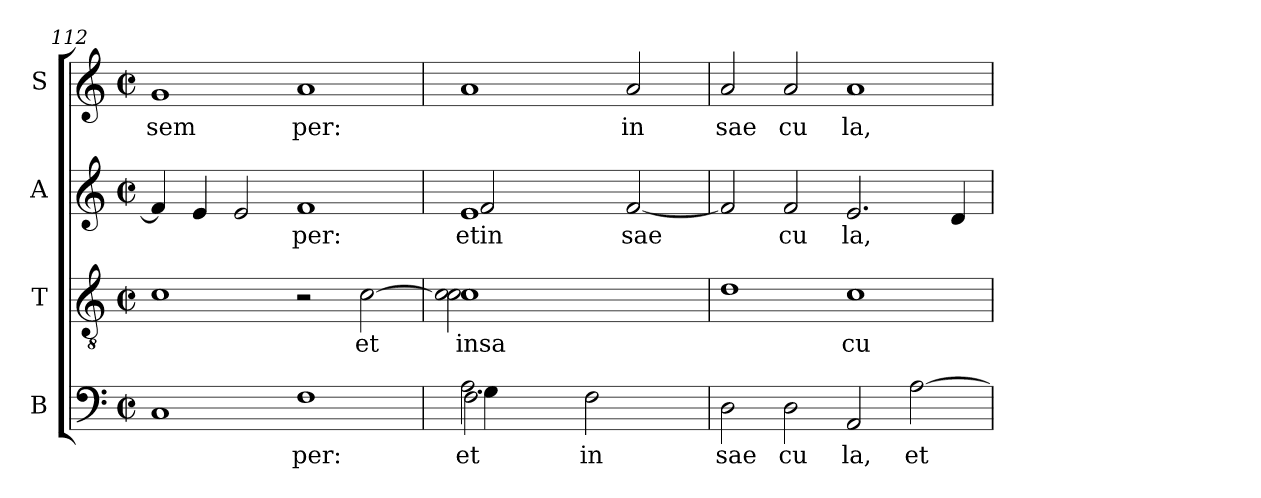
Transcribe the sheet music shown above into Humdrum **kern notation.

**kern	**text	**kern	**text	**kern	**text	**kern	**text
*part4	*part4	*part3	*part3	*part2	*part2	*part1	*part1
*staff4	*staff4	*staff3	*staff3	*staff2	*staff2	*staff1	*staff1
*I"B	*	*I"T	*	*I"A	*	*I"S	*
*I'B	*	*I'T	*	*I'A	*	*I'S	*
*clefF4	*	*clefGv2	*	*clefG2	*	*clefG2	*
*k[]	*	*k[]	*	*k[]	*	*k[]	*
*C:	*	*C:	*	*C:	*	*C:	*
*M2/2	*	*M2/2	*	*M2/2	*	*M2/2	*
*met(c|)	*	*met(c|)	*	*met(c|)	*	*met(c|)	*
=112	=112	=112	=112	=112	=112	=112	=112
!	!LO:LY:b:cj	!	!LO:LY:b:cj	!	!LO:LY:b:cj	!	!LO:LY:b:cj
1C	--	1c	.	4f/]	.	1g	sem
!	!	!	!	!	!LO:LY:b:cj	!	!
.	.	.	.	4e/	.	.	.
!	!	!	!	!	!LO:LY:b:cj	!	!
.	.	.	.	2e/	.	.	.
!	!LO:LY:b:cj	!	!	!	!LO:LY:b:cj	!	!LO:LY:b:cj
1F	-per:	2r	.	1f	per:	1a	per:
!	!	!	!LO:LY:b:cj	!	!	!	!
.	.	[>2c\	et	.	.	.	.
=113	=113	=113	=113	=113	=113	=113	=113
*^	*	*	*	*	*	*	*
*	*^	*	*	*	*	*	*	*
!	!	!	!LO:LY:b:cj	!	!LO:LY:b:cj	!	!LO:LY:b:cj	!	!
*	*	*	*	*^	*	*^	*	*	*
2.A\	2F\	4G\	et	1c	2c\] 2c\	insa	1e	2f/	etin	1a	.
.	.	4ryy	.	.	.	.	.	.	.	.	.
.	4ryy	1ryy	.	.	2ryy	.	.	1ryy	.	.	.
!	!	!	!LO:LY:b:cj	!	!	!	!	!	!	!	!
2F\	2.ryy	.	in	.	.	.	.	.	.	.	.
!	!	!	!	!	!	!	!	!	!LO:LY:b:cj	!	!LO:LY:b:cj
.	.	.	.	2ryy	2ryy	.	[<2f/	.	sae	2a/	in
4ryy	.	.	.	.	.	.	.	.	.	.	.
*v	*v	*v	*	*	*	*	*v	*v	*	*	*
*	*	*v	*v	*	*	*	*	*
!!LO:LB:g=z
=114	=114	=114	=114	=114	=114	=114	=114
!	!LO:LY:b:cj	!	!LO:LY:b:cj	!	!LO:LY:b:cj	!	!LO:LY:b:cj
2D\	sae	1d	-	2f/]	.	2a/	sae
!	!LO:LY:b:cj	!	!	!	!LO:LY:b:cj	!	!LO:LY:b:cj
2D\	cu	.	.	2f/	cu	2a/	cu
!	!LO:LY:b:cj	!	!LO:LY:b:cj	!	!LO:LY:b:cj	!	!LO:LY:b:cj
2AA/	la,	1c	-cu	2.e/	la,	1a	la,
!	!LO:LY:b:cj	!	!	!	!	!	!
[>2A\	et	.	.	.	.	.	.
!	!	!	!	!	!LO:LY:b:cj	!	!
.	.	.	.	4d/	.	.	.
=	=	=	=	=	=	=	=
*-	*-	*-	*-	*-	*-	*-	*-
